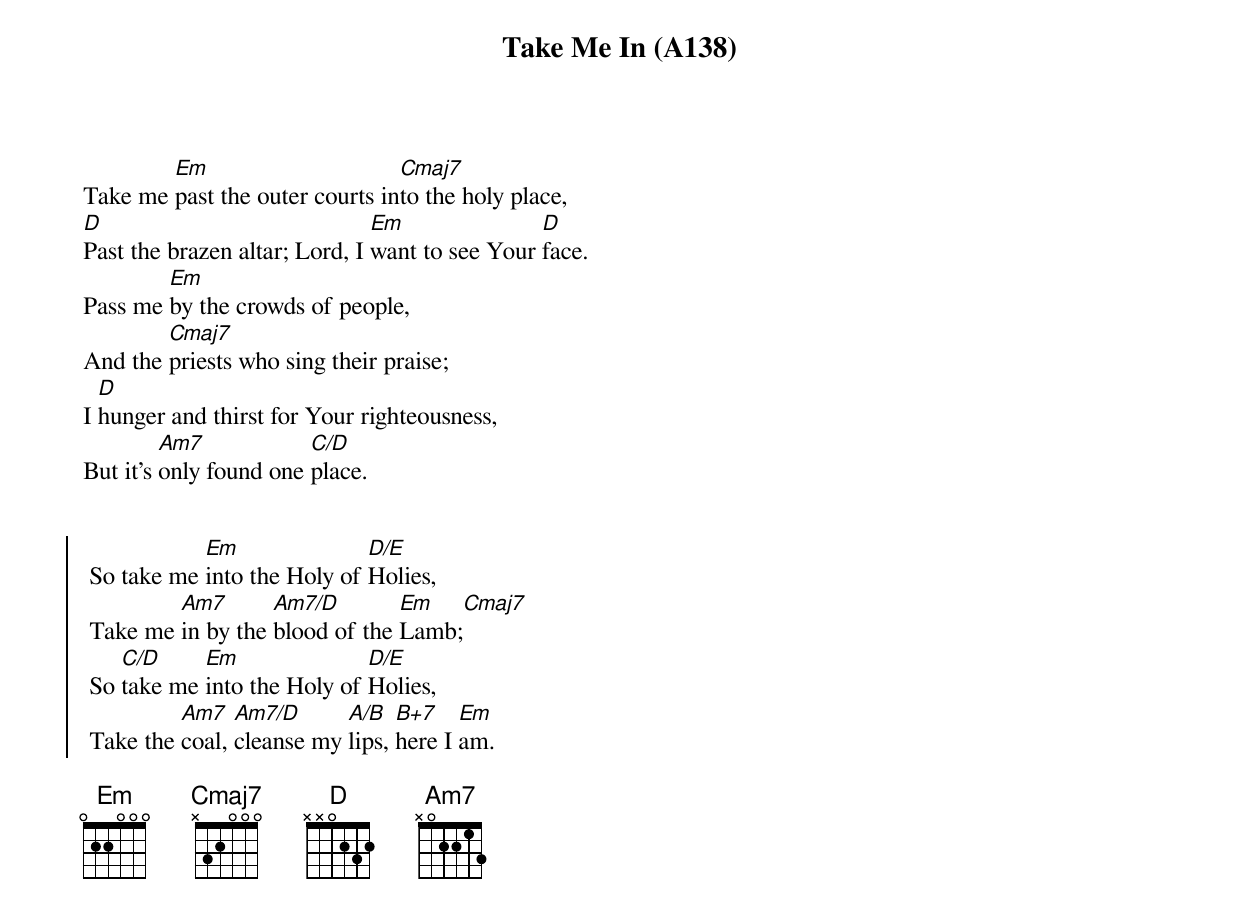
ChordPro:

{title: Take Me In (A138)}
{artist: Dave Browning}

Take me [Em]past the outer courts in[Cmaj7]to the holy place,
[D]Past the brazen altar; Lord, I [Em]want to see Your [D]face.
Pass me [Em]by the crowds of people,
And the [Cmaj7]priests who sing their praise;
I [D]hunger and thirst for Your righteousness,
But it's [Am7]only found one [C/D]place.


{soc}
 So take me [Em]into the Holy of [D/E]Holies,
 Take me [Am7]in by the [Am7/D]blood of the [Em]Lamb;[Cmaj7]
 So [C/D]take me [Em]into the Holy of [D/E]Holies,
 Take the [Am7]coal, [Am7/D]cleanse my [A/B]lips, [B+7]here I [Em]am.
 {eoc}

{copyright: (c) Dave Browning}
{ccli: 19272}
